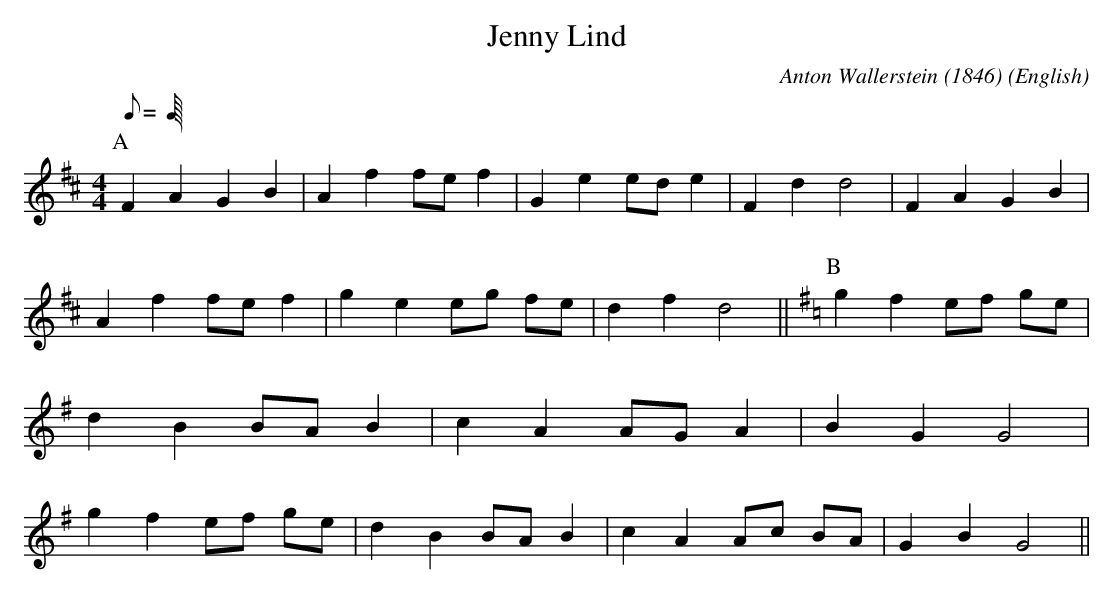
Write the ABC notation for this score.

X:1
T:Jenny Lind
C:Anton Wallerstein (1846)
M:4/4
O:English
L:1/8
K:D
L:1/8
Q:C2=150
P:A
F2 A2 G2 B2|A2 f2 fe f2|G2 e2 ed e2|F2 d2 d4|\
F2 A2 G2 B2|A2 f2 fe f2|g2 e2 eg fe|d2 f2 d4||\
K:G
P:B
g2 f2 ef ge|d2 B2 BA B2|c2 A2 AG A2|B2 G2 G4|\
g2 f2 ef ge|d2 B2 BA B2|c2 A2 Ac BA|G2 B2 G4||
